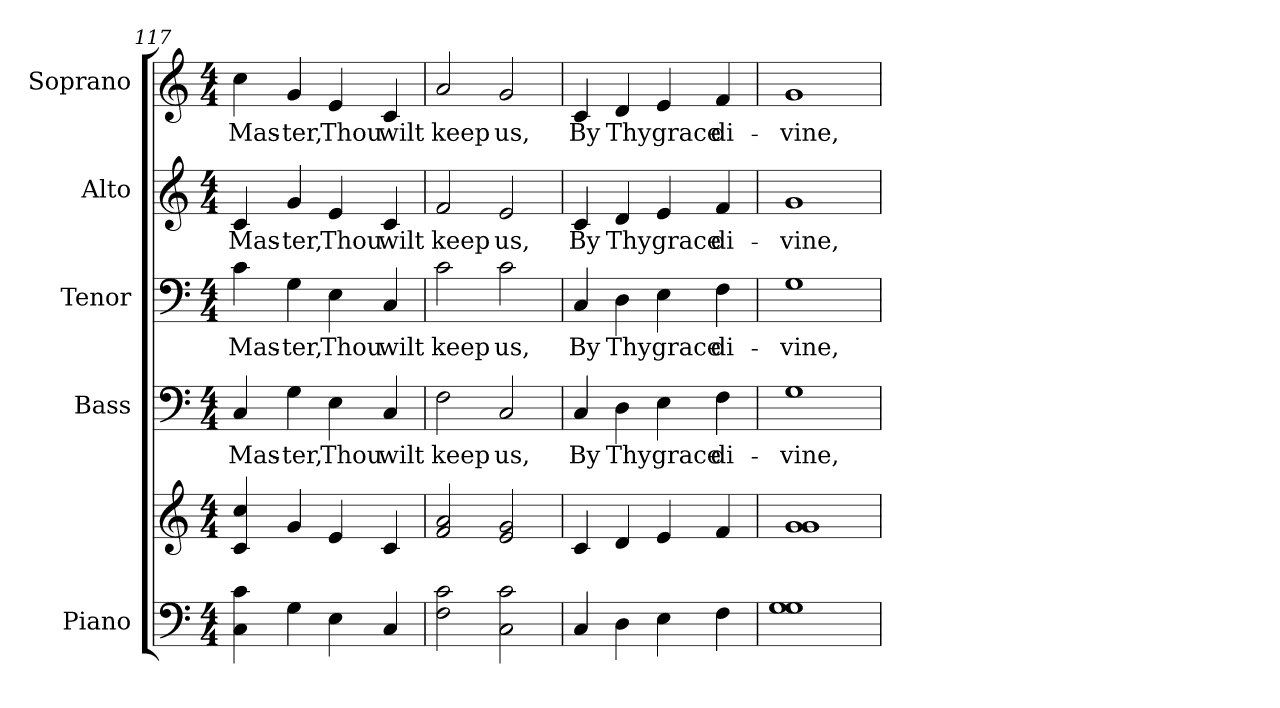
**kern	**kern	**kern	**text	**kern	**text	**kern	**text	**kern	**text
*part5	*part5	*part4	*part4	*part3	*part3	*part2	*part2	*part1	*part1
*staff6	*staff5	*staff4	*staff4	*staff3	*staff3	*staff2	*staff2	*staff1	*staff1
*I"Piano	*	*I"Bass	*	*I"Tenor	*	*I"Alto	*	*I"Soprano	*
*I'Pno.	*	*I'B.	*	*I'T.	*	*I'A.	*	*I'S.	*
*clefF4	*clefG2	*clefF4	*	*clefF4	*	*clefG2	*	*clefG2	*
*k[]	*k[]	*k[]	*	*k[]	*	*k[]	*	*k[]	*
*C:	*C:	*C:	*	*C:	*	*C:	*	*C:	*
*M4/4	*M4/4	*M4/4	*	*M4/4	*	*M4/4	*	*M4/4	*
=117	=117	=117	=117	=117	=117	=117	=117	=117	=117
!	!	!	!LO:LY:b:color=#000000	!	!	!	!	!	!
!	!	!	!	!	!LO:LY:b:color=#000000	!	!	!	!
!	!	!	!	!	!	!	!LO:LY:b:color=#000000	!	!
!	!	!	!	!	!	!	!	!	!LO:LY:b:color=#000000
4Ci\ 4ci	4ci/ 4cci	4Ci/	Mas-	4ci\	Mas-	4ci/	Mas-	4cci\	Mas-
!	!	!	!LO:LY:b:color=#000000	!	!	!	!	!	!
!	!	!	!	!	!LO:LY:b:color=#000000	!	!	!	!
!	!	!	!	!	!	!	!LO:LY:b:color=#000000	!	!
!	!	!	!	!	!	!	!	!	!LO:LY:b:color=#000000
4Gi\	4gi/	4Gi\	-ter,	4Gi\	-ter,	4gi/	-ter,	4gi/	-ter,
!	!	!	!LO:LY:b:color=#000000	!	!	!	!	!	!
!	!	!	!	!	!LO:LY:b:color=#000000	!	!	!	!
!	!	!	!	!	!	!	!LO:LY:b:color=#000000	!	!
!	!	!	!	!	!	!	!	!	!LO:LY:b:color=#000000
4Ei\	4ei/	4Ei\	Thou	4Ei\	Thou	4ei/	Thou	4ei/	Thou
!	!	!	!LO:LY:b:color=#000000	!	!	!	!	!	!
!	!	!	!	!	!LO:LY:b:color=#000000	!	!	!	!
!	!	!	!	!	!	!	!LO:LY:b:color=#000000	!	!
!	!	!	!	!	!	!	!	!	!LO:LY:b:color=#000000
4Ci/	4ci/	4Ci/	wilt	4Ci/	wilt	4ci/	wilt	4ci/	wilt
!!LO:PB:g=z
=118	=118	=118	=118	=118	=118	=118	=118	=118	=118
!	!	!	!LO:LY:b:color=#000000	!	!	!	!	!	!
!	!	!	!	!	!LO:LY:b:color=#000000	!	!	!	!
!	!	!	!	!	!	!	!LO:LY:b:color=#000000	!	!
!	!	!	!	!	!	!	!	!	!LO:LY:b:color=#000000
2Fi\ 2ci	2fi/ 2ai	2Fi\	keep	2ci\	keep	2fi/	keep	2ai/	keep
!	!	!	!LO:LY:b:color=#000000	!	!	!	!	!	!
!	!	!	!	!	!LO:LY:b:color=#000000	!	!	!	!
!	!	!	!	!	!	!	!LO:LY:b:color=#000000	!	!
!	!	!	!	!	!	!	!	!	!LO:LY:b:color=#000000
2Ci\ 2ci	2ei/ 2gi	2Ci/	us,	2ci\	us,	2ei/	us,	2gi/	us,
=119	=119	=119	=119	=119	=119	=119	=119	=119	=119
!	!	!	!LO:LY:b:color=#000000	!	!	!	!	!	!
!	!	!	!	!	!LO:LY:b:color=#000000	!	!	!	!
!	!	!	!	!	!	!	!LO:LY:b:color=#000000	!	!
!	!	!	!	!	!	!	!	!	!LO:LY:b:color=#000000
4Ci/	4ci/	4Ci/	By	4Ci/	By	4ci/	By	4ci/	By
!	!	!	!LO:LY:b:color=#000000	!	!	!	!	!	!
!	!	!	!	!	!LO:LY:b:color=#000000	!	!	!	!
!	!	!	!	!	!	!	!LO:LY:b:color=#000000	!	!
!	!	!	!	!	!	!	!	!	!LO:LY:b:color=#000000
4Di\	4di/	4Di\	Thy	4Di\	Thy	4di/	Thy	4di/	Thy
!	!	!	!LO:LY:b:color=#000000	!	!	!	!	!	!
!	!	!	!	!	!LO:LY:b:color=#000000	!	!	!	!
!	!	!	!	!	!	!	!LO:LY:b:color=#000000	!	!
!	!	!	!	!	!	!	!	!	!LO:LY:b:color=#000000
4Ei\	4ei/	4Ei\	grace	4Ei\	grace	4ei/	grace	4ei/	grace
!	!	!	!LO:LY:b:color=#000000	!	!	!	!	!	!
!	!	!	!	!	!LO:LY:b:color=#000000	!	!	!	!
!	!	!	!	!	!	!	!LO:LY:b:color=#000000	!	!
!	!	!	!	!	!	!	!	!	!LO:LY:b:color=#000000
4Fi\	4fi/	4Fi\	di-	4Fi\	di-	4fi/	di-	4fi/	di-
=120	=120	=120	=120	=120	=120	=120	=120	=120	=120
!	!	!	!LO:LY:b:color=#000000	!	!	!	!	!	!
!	!	!	!	!	!LO:LY:b:color=#000000	!	!	!	!
!	!	!	!	!	!	!	!LO:LY:b:color=#000000	!	!
!	!	!	!	!	!	!	!	!	!LO:LY:b:color=#000000
1Gi 1Gi	1gi 1gi	1Gi	-vine,	1Gi	-vine,	1gi	-vine,	1gi	-vine,
=	=	=	=	=	=	=	=	=	=
*-	*-	*-	*-	*-	*-	*-	*-	*-	*-
